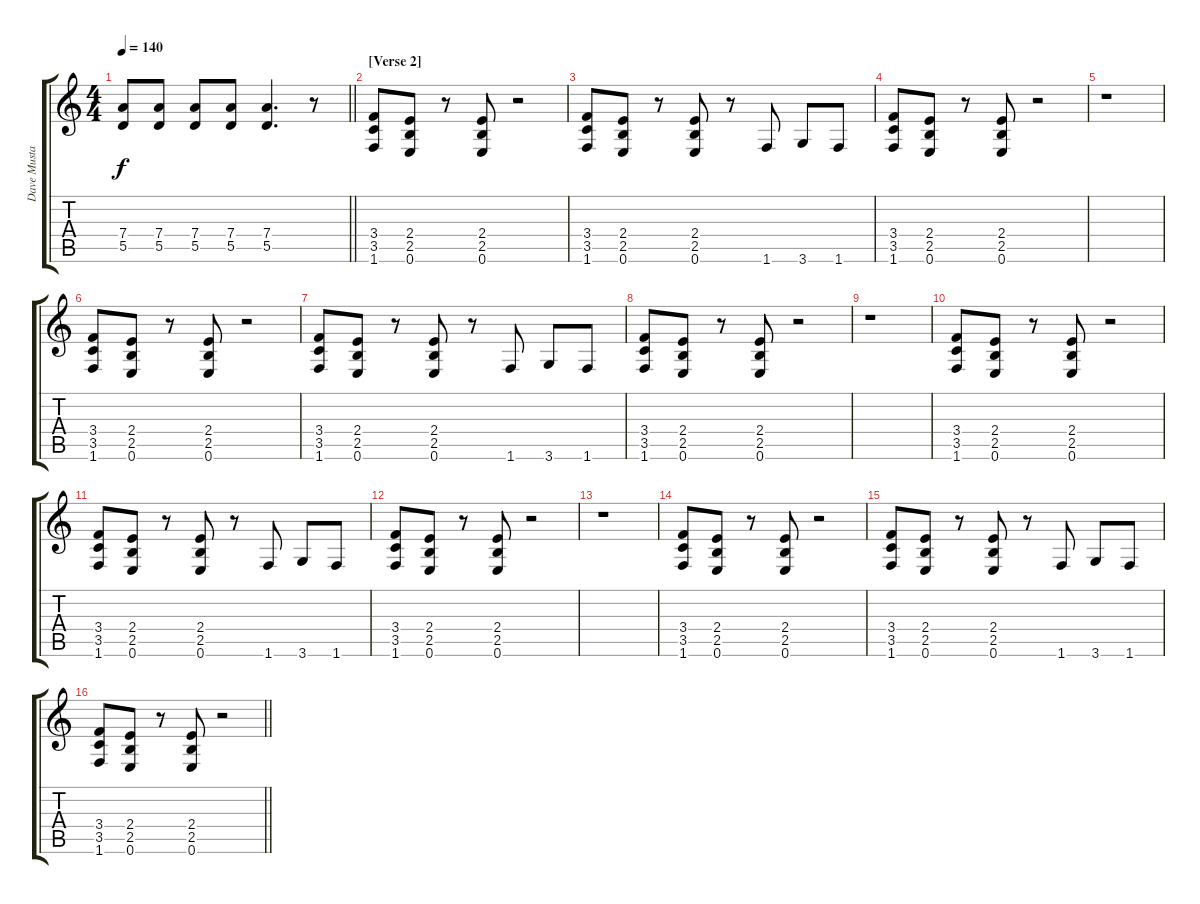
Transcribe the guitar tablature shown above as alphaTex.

\track ("Dave Mustaine" "Dave Musta") {instrument distortionguitar}
\staff {score tabs}
\tuning (E4 B3 G3 D3 A2 E2) {hide}
\ts (4 4)
\tempo 140
\clef g2
\barLineRight lightlight
\ks c
(7.4 5.5).8{dy f} (7.4 5.5).8 (7.4 5.5).8 (7.4 5.5).8 (7.4 5.5).4{d} r.8 |
\section ("" "[Verse 2]")
(3.4 3.5 1.6).8 (2.4 2.5 0.6).8 r.8 (2.4 2.5 0.6).8 r.2 |
(3.4 3.5 1.6).8 (2.4 2.5 0.6).8 r.8 (2.4 2.5 0.6).8 r.8 1.6.8 3.6.8 1.6.8 |
(3.4 3.5 1.6).8 (2.4 2.5 0.6).8 r.8 (2.4 2.5 0.6).8 r.2 |
r.1 |
(3.4 3.5 1.6).8 (2.4 2.5 0.6).8 r.8 (2.4 2.5 0.6).8 r.2 |
(3.4 3.5 1.6).8 (2.4 2.5 0.6).8 r.8 (2.4 2.5 0.6).8 r.8 1.6.8 3.6.8 1.6.8 |
(3.4 3.5 1.6).8 (2.4 2.5 0.6).8 r.8 (2.4 2.5 0.6).8 r.2 |
r.1 |
(3.4 3.5 1.6).8 (2.4 2.5 0.6).8 r.8 (2.4 2.5 0.6).8 r.2 |
(3.4 3.5 1.6).8 (2.4 2.5 0.6).8 r.8 (2.4 2.5 0.6).8 r.8 1.6.8 3.6.8 1.6.8 |
(3.4 3.5 1.6).8 (2.4 2.5 0.6).8 r.8 (2.4 2.5 0.6).8 r.2 |
r.1 |
(3.4 3.5 1.6).8 (2.4 2.5 0.6).8 r.8 (2.4 2.5 0.6).8 r.2 |
(3.4 3.5 1.6).8 (2.4 2.5 0.6).8 r.8 (2.4 2.5 0.6).8 r.8 1.6.8 3.6.8 1.6.8 |
\barLineRight lightlight
(3.4 3.5 1.6).8 (2.4 2.5 0.6).8 r.8 (2.4 2.5 0.6).8 r.2
